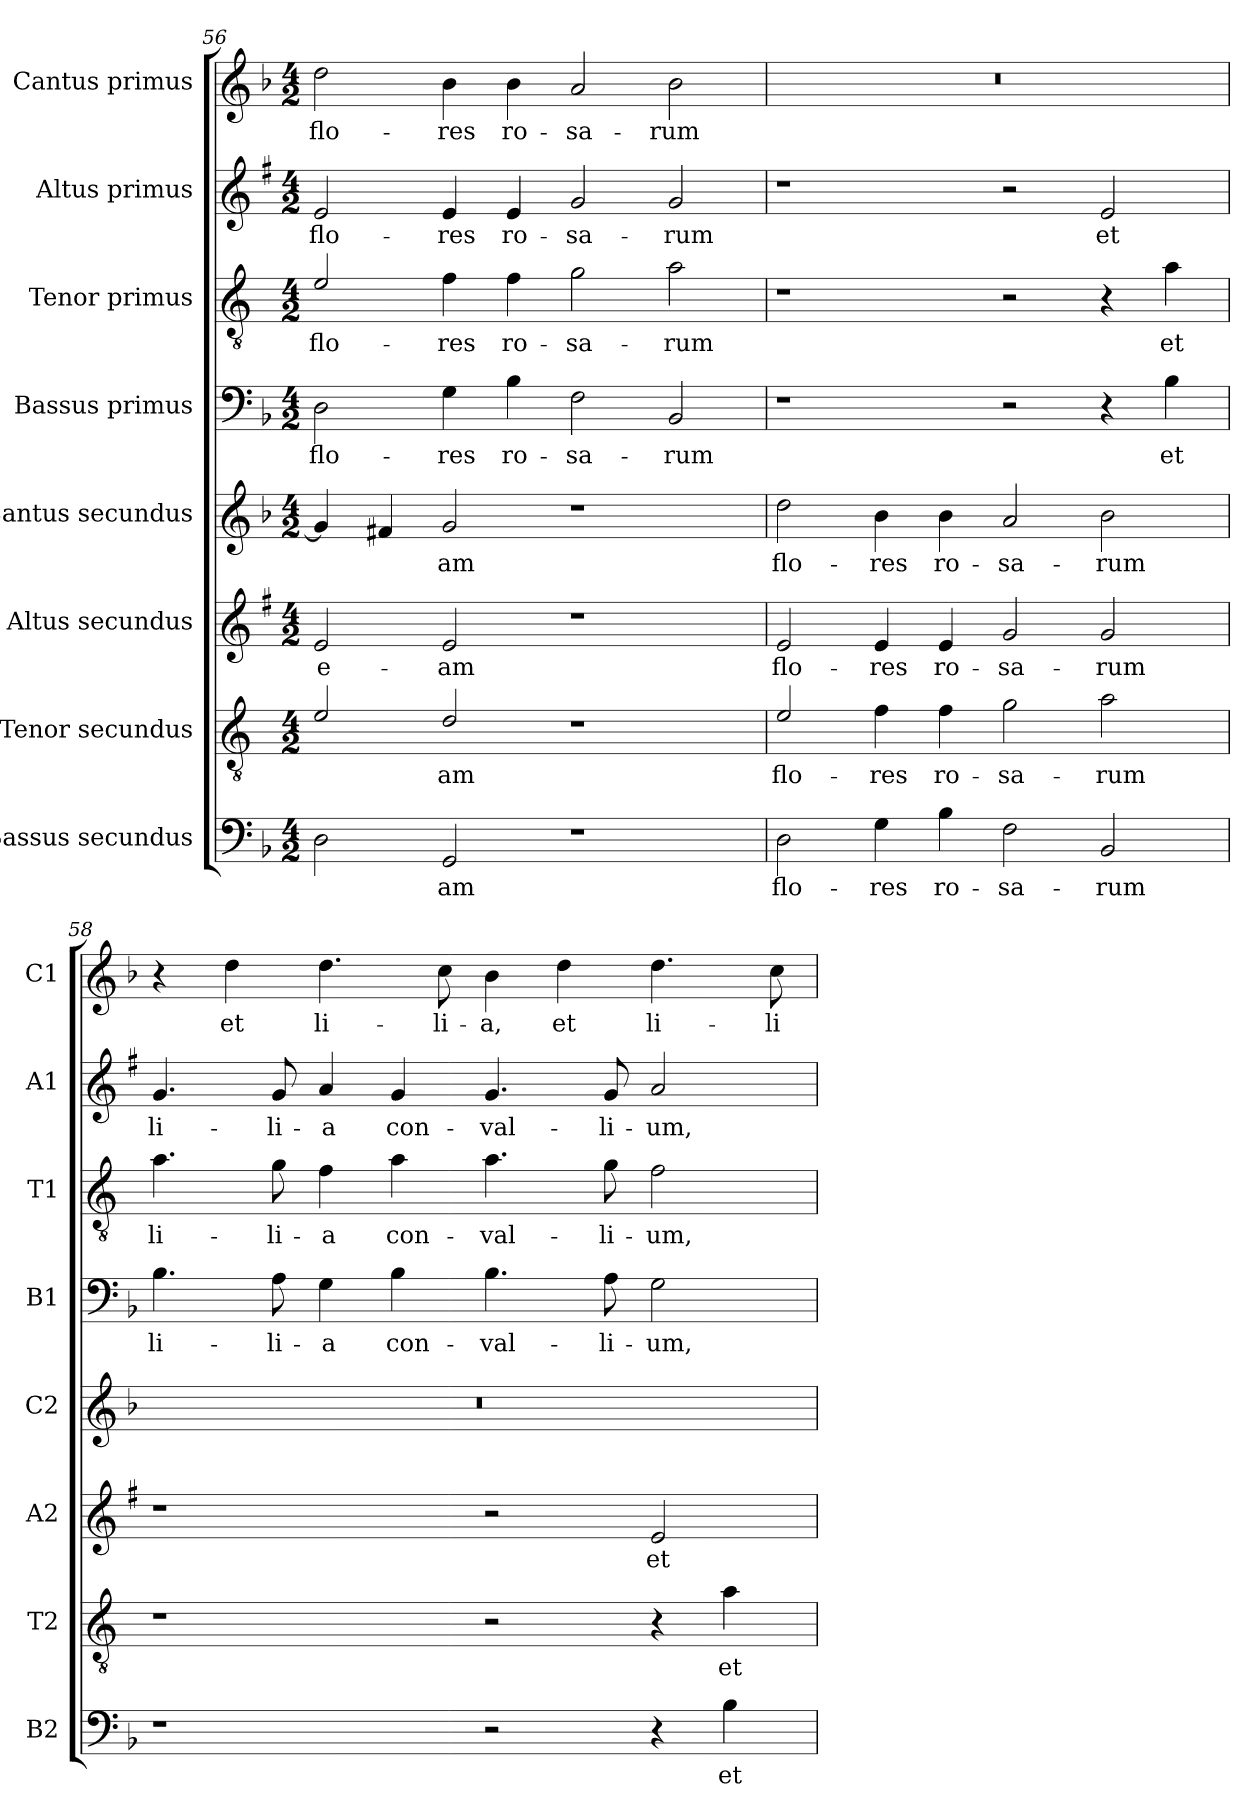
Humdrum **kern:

**kern	**text	**kern	**text	**kern	**text	**kern	**text	**kern	**text	**kern	**text	**kern	**text	**kern	**text
*part8	*part8	*part7	*part7	*part6	*part6	*part5	*part5	*part4	*part4	*part3	*part3	*part2	*part2	*part1	*part1
*staff8	*staff8	*staff7	*staff7	*staff6	*staff6	*staff5	*staff5	*staff4	*staff4	*staff3	*staff3	*staff2	*staff2	*staff1	*staff1
*I"Bassus secundus	*	*I"Tenor secundus	*	*I"Altus secundus	*	*I"Cantus secundus	*	*I"Bassus primus	*	*I"Tenor primus	*	*I"Altus primus	*	*I"Cantus primus	*
*I'B2	*	*I'T2	*	*I'A2	*	*I'C2	*	*I'B1	*	*I'T1	*	*I'A1	*	*I'C1	*
*clefF4	*	*clefGv2	*	*clefG2	*	*clefG2	*	*clefF4	*	*clefGv2	*	*clefG2	*	*clefG2	*
*	*	*ITrd4c7	*	*ITrd1c2	*	*	*	*	*	*ITrd4c7	*	*ITrd1c2	*	*	*
*k[b-]	*	*k[b-]	*	*k[b-]	*	*k[b-]	*	*k[b-]	*	*k[b-]	*	*k[b-]	*	*k[b-]	*
*F:	*	*F:	*	*F:	*	*F:	*	*F:	*	*F:	*	*F:	*	*F:	*
*M4/2	*	*M4/2	*	*M4/2	*	*M4/2	*	*M4/2	*	*M4/2	*	*M4/2	*	*M4/2	*
=56	=56	=56	=56	=56	=56	=56	=56	=56	=56	=56	=56	=56	=56	=56	=56
!	!	!	!	!	!LO:LY:b	!	!	!	!LO:LY:b	!	!LO:LY:b	!	!LO:LY:b	!	!LO:LY:b
2D\	.	2A/	.	2d/	e-	4g/]	.	2D\	flo-	2A/	flo-	2d/	flo-	2dd\	flo-
.	.	.	.	.	.	4f#X/	.	.	.	.	.	.	.	.	.
!	!LO:LY:b	!	!LO:LY:b	!	!LO:LY:b	!	!LO:LY:b	!	!LO:LY:b	!	!LO:LY:b	!	!LO:LY:b	!	!LO:LY:b
2GG/	-am	2G/	-am	2d/	-am	2g/	-am	4G\	-res	4B-\	-res	4d/	-res	4b-\	-res
!	!	!	!	!	!	!	!	!	!LO:LY:b	!	!LO:LY:b	!	!LO:LY:b	!	!LO:LY:b
.	.	.	.	.	.	.	.	4B-\	ro-	4B-\	ro-	4d/	ro-	4b-\	ro-
!	!	!	!	!	!	!	!	!	!LO:LY:b	!	!LO:LY:b	!	!LO:LY:b	!	!LO:LY:b
1r	.	1r	.	1r	.	1r	.	2F\	-sa-	2c\	-sa-	2f/	-sa-	2a/	-sa-
!	!	!	!	!	!	!	!	!	!LO:LY:b	!	!LO:LY:b	!	!LO:LY:b	!	!LO:LY:b
.	.	.	.	.	.	.	.	2BB-/	-rum	2d\	-rum	2f/	-rum	2b-\	-rum
!!LO:LB:g=z
=57	=57	=57	=57	=57	=57	=57	=57	=57	=57	=57	=57	=57	=57	=57	=57
!	!LO:LY:b	!	!LO:LY:b	!	!LO:LY:b	!	!LO:LY:b	!	!	!	!	!	!	!	!
2D\	flo-	2A/	flo-	2d/	flo-	2dd\	flo-	1r	.	1r	.	1r	.	0r	.
!	!LO:LY:b	!	!LO:LY:b	!	!LO:LY:b	!	!LO:LY:b	!	!	!	!	!	!	!	!
4G\	-res	4B-\	-res	4d/	-res	4b-\	-res	.	.	.	.	.	.	.	.
!	!LO:LY:b	!	!LO:LY:b	!	!LO:LY:b	!	!LO:LY:b	!	!	!	!	!	!	!	!
4B-\	ro-	4B-\	ro-	4d/	ro-	4b-\	ro-	.	.	.	.	.	.	.	.
!	!LO:LY:b	!	!LO:LY:b	!	!LO:LY:b	!	!LO:LY:b	!	!	!	!	!	!	!	!
2F\	-sa-	2c\	-sa-	2f/	-sa-	2a/	-sa-	2r	.	2r	.	2r	.	.	.
!	!LO:LY:b	!	!LO:LY:b	!	!LO:LY:b	!	!LO:LY:b	!	!	!	!	!	!LO:LY:b	!	!
2BB-/	-rum	2d\	-rum	2f/	-rum	2b-\	-rum	4r	.	4r	.	2d/	et	.	.
!	!	!	!	!	!	!	!	!	!LO:LY:b	!	!LO:LY:b	!	!	!	!
.	.	.	.	.	.	.	.	4B-\	et	4d\	et	.	.	.	.
=58	=58	=58	=58	=58	=58	=58	=58	=58	=58	=58	=58	=58	=58	=58	=58
!	!	!	!	!	!	!	!	!	!LO:LY:b	!	!LO:LY:b	!	!LO:LY:b	!	!
1r	.	1r	.	1r	.	0r	.	4.B-\	li-	4.d\	li-	4.f/	li-	4r	.
!	!	!	!	!	!	!	!	!	!	!	!	!	!	!	!LO:LY:b
.	.	.	.	.	.	.	.	.	.	.	.	.	.	4dd\	et
!	!	!	!	!	!	!	!	!	!LO:LY:b	!	!LO:LY:b	!	!LO:LY:b	!	!
.	.	.	.	.	.	.	.	8A\	-li-	8c\	-li-	8f/	-li-	.	.
!	!	!	!	!	!	!	!	!	!LO:LY:b	!	!LO:LY:b	!	!LO:LY:b	!	!LO:LY:b
.	.	.	.	.	.	.	.	4G\	-a	4B-\	-a	4g/	-a	4.dd\	li-
!	!	!	!	!	!	!	!	!	!LO:LY:b	!	!LO:LY:b	!	!LO:LY:b	!	!
.	.	.	.	.	.	.	.	4B-\	con-	4d\	con-	4f/	con-	.	.
!	!	!	!	!	!	!	!	!	!	!	!	!	!	!	!LO:LY:b
.	.	.	.	.	.	.	.	.	.	.	.	.	.	8cc\	-li-
!	!	!	!	!	!	!	!	!	!LO:LY:b	!	!LO:LY:b	!	!LO:LY:b	!	!LO:LY:b
2r	.	2r	.	2r	.	.	.	4.B-\	-val-	4.d\	-val-	4.f/	-val-	4b-\	-a,
!	!	!	!	!	!	!	!	!	!	!	!	!	!	!	!LO:LY:b
.	.	.	.	.	.	.	.	.	.	.	.	.	.	4dd\	et
!	!	!	!	!	!	!	!	!	!LO:LY:b	!	!LO:LY:b	!	!LO:LY:b	!	!
.	.	.	.	.	.	.	.	8A\	-li-	8c\	-li-	8f/	-li-	.	.
!	!	!	!	!	!LO:LY:b	!	!	!	!LO:LY:b	!	!LO:LY:b	!	!LO:LY:b	!	!LO:LY:b
4r	.	4r	.	2d/	et	.	.	2G\	-um,	2B-\	-um,	2g/	-um,	4.dd\	li-
!	!LO:LY:b	!	!LO:LY:b	!	!	!	!	!	!	!	!	!	!	!	!
4B-\	et	4d\	et	.	.	.	.	.	.	.	.	.	.	.	.
!	!	!	!	!	!	!	!	!	!	!	!	!	!	!	!LO:LY:b
.	.	.	.	.	.	.	.	.	.	.	.	.	.	8cc\	-li-
=	=	=	=	=	=	=	=	=	=	=	=	=	=	=	=
*-	*-	*-	*-	*-	*-	*-	*-	*-	*-	*-	*-	*-	*-	*-	*-
